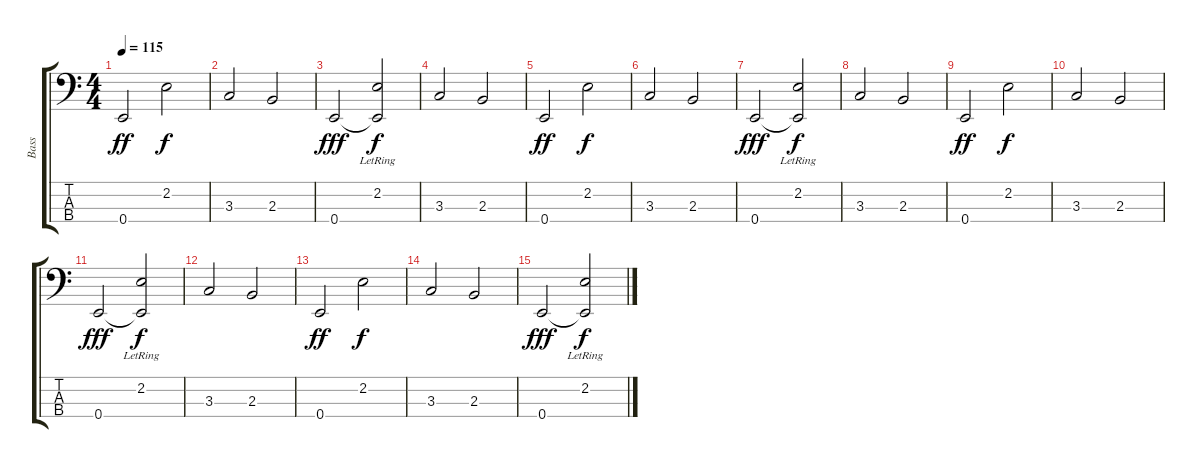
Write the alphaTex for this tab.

\track ("Bass" "Bass") {instrument fretlessbass}
\staff {score tabs}
\tuning (G2 D2 A1 E1) {hide}
\ts (4 4)
\tempo 115
\clef f4
\ks c
0.4.2{dy ff} 2.2.2{dy f} |
3.3.2 2.3.2 |
0.4.2{dy fff volume 10} (2.2{lr} 0.4{t}).2{dy f} |
3.3.2 2.3.2 |
0.4.2{dy ff} 2.2.2{dy f} |
3.3.2 2.3.2 |
0.4.2{dy fff volume 8} (2.2{lr} 0.4{t}).2{dy f} |
3.3.2 2.3.2 |
0.4.2{dy ff} 2.2.2{dy f} |
3.3.2{volume 5} 2.3.2 |
0.4.2{dy fff} (2.2{lr} 0.4{t}).2{dy f} |
3.3.2 2.3.2 |
0.4.2{dy ff volume 0} 2.2.2{dy f} |
3.3.2 2.3.2 |
0.4.2{dy fff} (2.2{lr} 0.4{t}).2{dy f}
